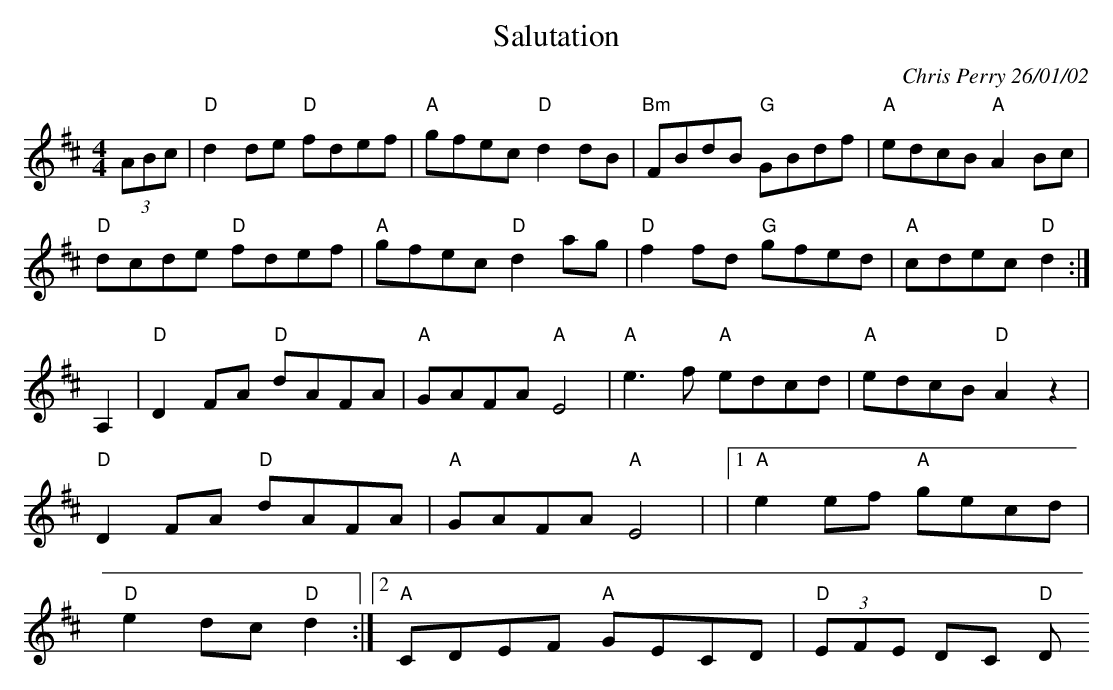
X:1
T:Salutation
C:Chris Perry 26/01/02
M:4/4
L:1/8
K:Dmaj
(3ABc |\
"D"d2 de "D"fdef |"A"gfec "D"d2 dB |"Bm"FBdB "G"GBdf |"A"edcB "A"A2 Bc |
\
"D"dcde "D"fdef |"A"gfec "D"d2 ag |"D"f2 fd "G"gfed |"A"cdec "D"d2 :|\
A,2 |\
"D"D2 FA "D"dAFA |"A"GAFA "A"E4 |"A"e3 f "A"edcd |"A"edcB "D"A2 z2 |\
"D"D2 FA "D"dAFA |"A"GAFA "A"E4 |\
|1 "A"e2 ef "A"gecd |"D"e2 dc "D"d2 :|2"A"CDEF "A"GECD |"D"(3EFE DC "D"D
2 ||
